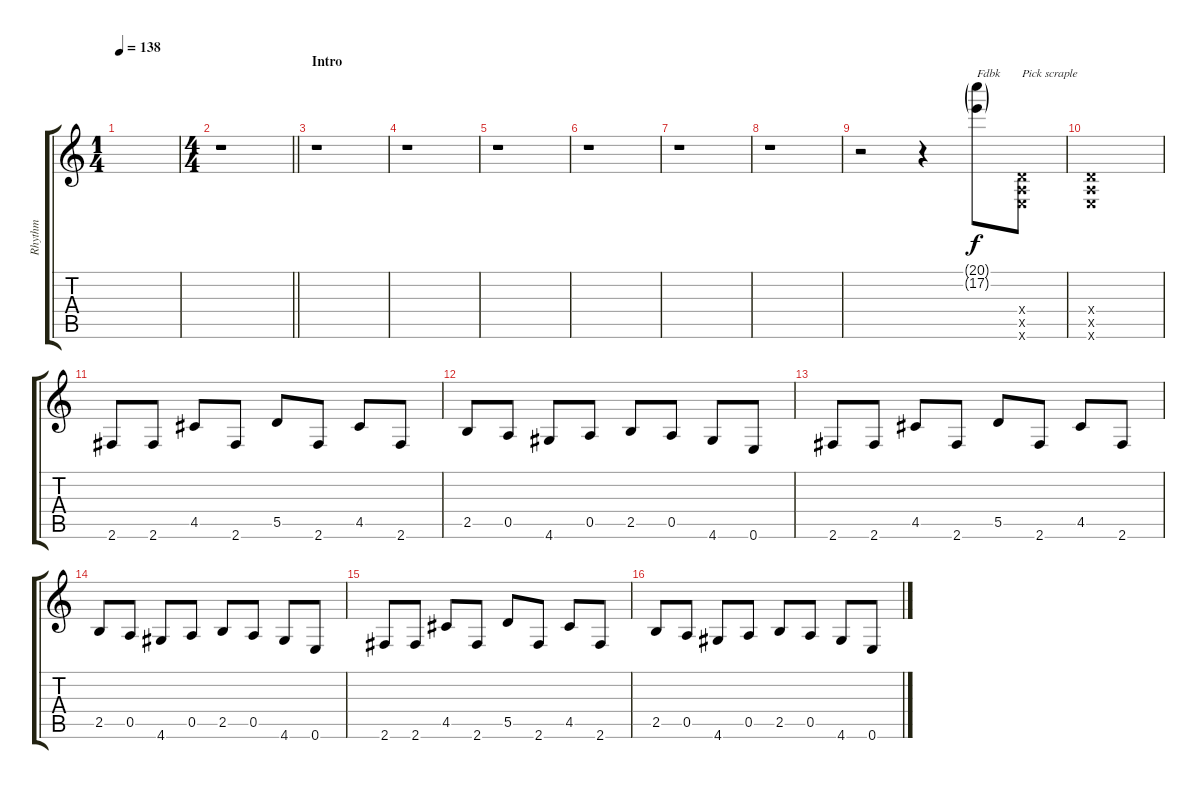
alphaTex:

\track ("Rhythm" "Rhythm") {instrument overdrivenguitar}
\staff {score tabs}
\tuning (E4 B3 G3 D3 A2 E2) {hide}
\ts (1 4)
\tempo 138
\clef g2
\ks c
|
\ts (4 4)
\barLineRight lightlight
r.1 |
\section ("" "Intro")
r.1 |
r.1 |
r.1 |
r.1 |
r.1 |
r.1 |
r.2 r.4 (20.1{g} 17.2{g}).8{txt "Fdbk"} (0.4{x} 0.5{x} 0.6{x}).8{txt "Pick scraple" dy f} |
(0.4{x} 0.5{x} 0.6{x}).1 |
2.6.8 2.6.8 4.5.8 2.6.8 5.5.8 2.6.8 4.5.8 2.6.8 |
2.5.8 0.5.8 4.6.8 0.5.8 2.5.8 0.5.8 4.6.8 0.6.8 |
2.6.8 2.6.8 4.5.8 2.6.8 5.5.8 2.6.8 4.5.8 2.6.8 |
2.5.8 0.5.8 4.6.8 0.5.8 2.5.8 0.5.8 4.6.8 0.6.8 |
2.6.8 2.6.8 4.5.8 2.6.8 5.5.8 2.6.8 4.5.8 2.6.8 |
2.5.8 0.5.8 4.6.8 0.5.8 2.5.8 0.5.8 4.6.8 0.6.8
